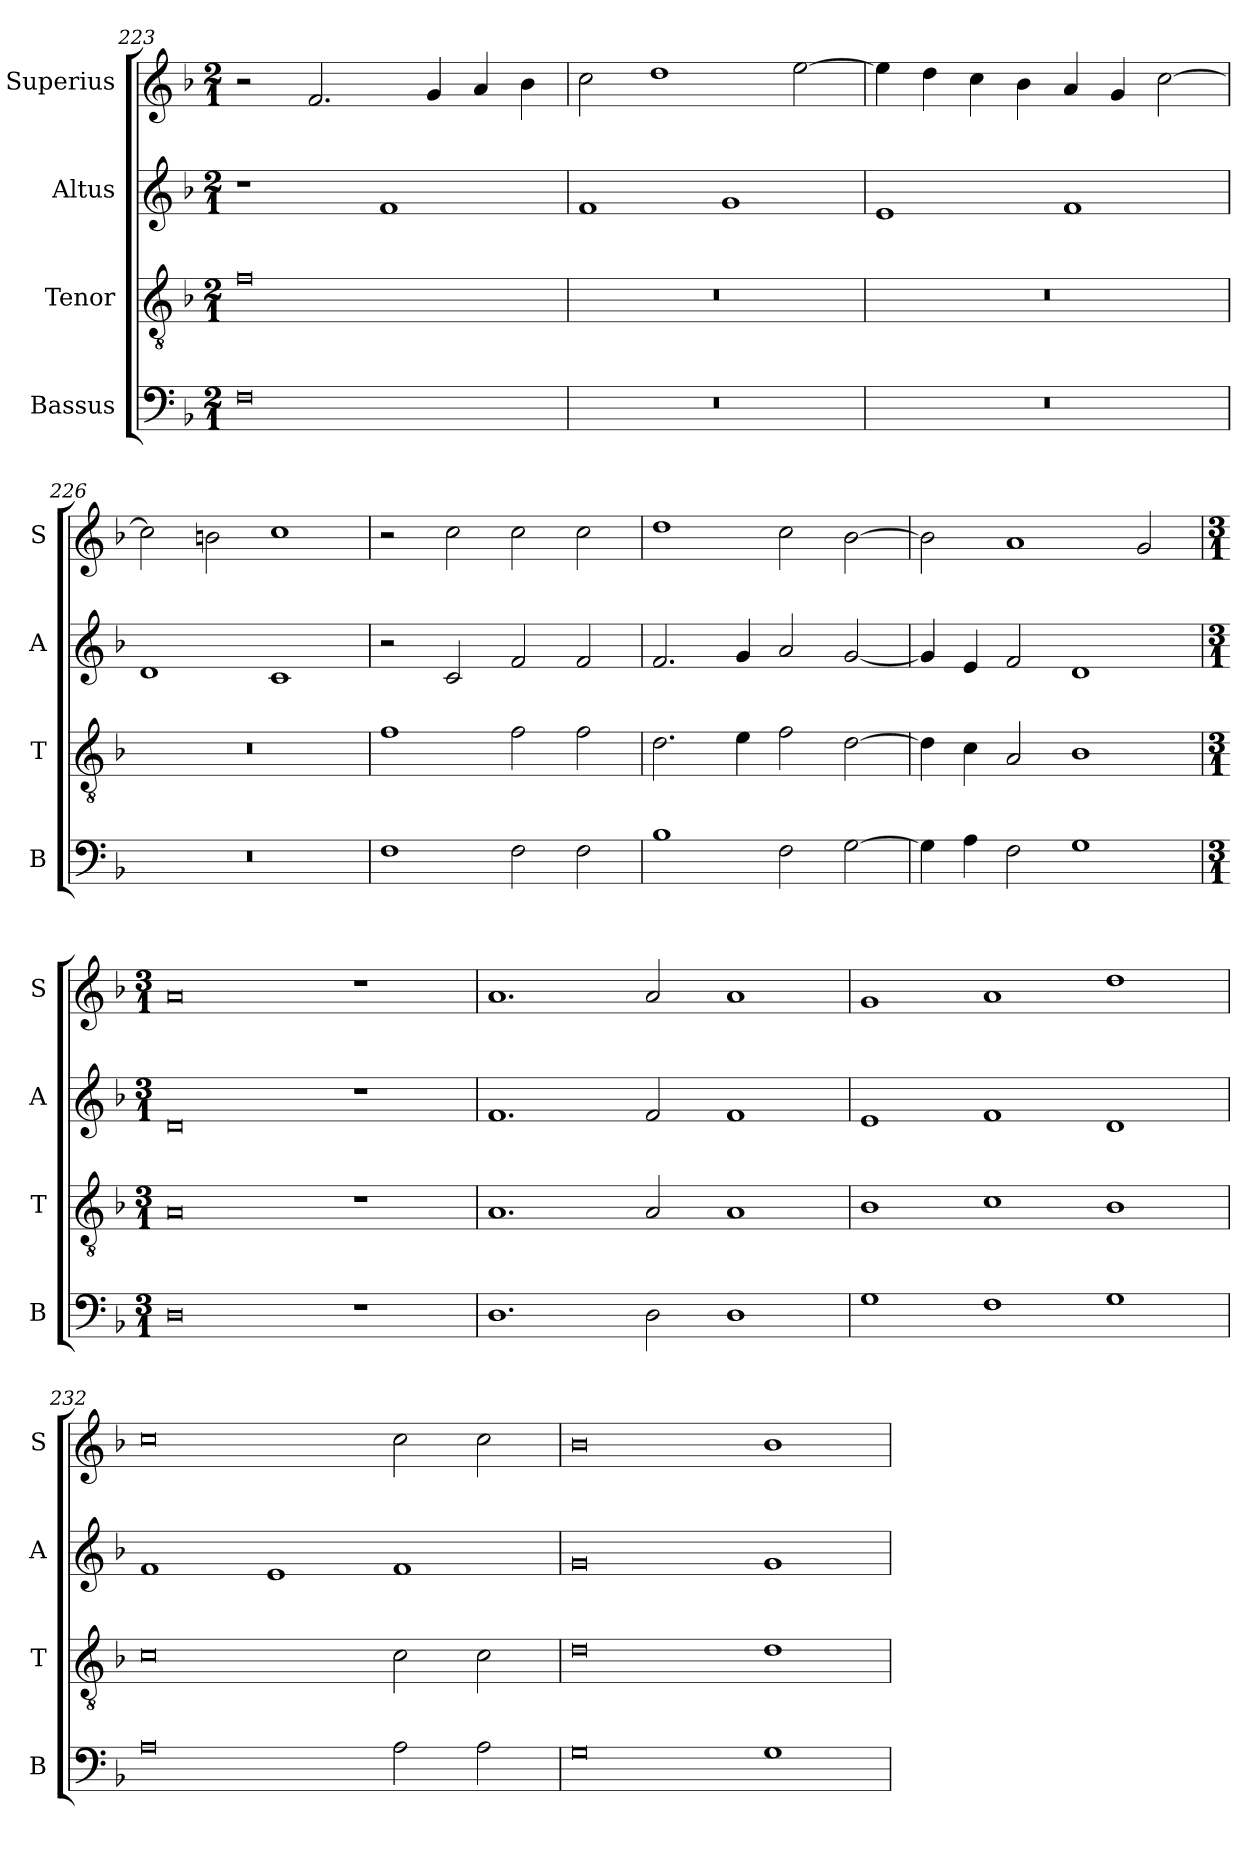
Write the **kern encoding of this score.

**kern	**kern	**kern	**kern
*part4	*part3	*part2	*part1
*staff4	*staff3	*staff2	*staff1
*I"Bassus	*I"Tenor	*I"Altus	*I"Superius
*I'B	*I'T	*I'A	*I'S
*clefF4	*clefGv2	*clefG2	*clefG2
*k[b-]	*k[b-]	*k[b-]	*k[b-]
*F:	*F:	*F:	*F:
*M2/1	*M2/1	*M2/1	*M2/1
=223	=223	=223	=223
0F	0f	1r	2r
.	.	.	2.f
.	.	1f	.
.	.	.	4g
.	.	.	4a
.	.	.	4b-
=224	=224	=224	=224
0r	0r	1f	2cc
.	.	.	1dd
.	.	1g	.
.	.	.	[2ee
=225	=225	=225	=225
0r	0r	1e	4ee]
.	.	.	4dd
.	.	.	4cc
.	.	.	4b-
.	.	1f	4a
.	.	.	4g
.	.	.	[2cc
=226	=226	=226	=226
0r	0r	1d	2cc]
.	.	.	2bn
.	.	1c	1cc
=227	=227	=227	=227
1F	1f	2r	2r
.	.	2c	2cc
2F	2f	2f	2cc
2F	2f	2f	2cc
=228	=228	=228	=228
1B-	2.d	2.f	1dd
.	4e	4g	.
2F	2f	2a	2cc
[2G	[2d	[2g	[2b-
=229	=229	=229	=229
4G]	4d]	4g]	2b-]
4A	4c	4e	.
2F	2A	2f	1a
1G	1B-	1d	.
.	.	.	2g
=	=	=	=
*M3/1	*M3/1	*M3/1	*M3/1
0D	0A	0d	0a
1r	1r	1r	1r
=230	=230	=230	=230
1.D	1.A	1.f	1.a
2D	2A	2f	2a
1D	1A	1f	1a
=231	=231	=231	=231
1G	1B-	1e	1g
1F	1c	1f	1a
1G	1B-	1d	1dd
=232	=232	=232	=232
0A	0c	1f	0cc
.	.	1e	.
2A	2c	1f	2cc
2A	2c	.	2cc
=233	=233	=233	=233
0G	0d	0g	0b-
1G	1d	1g	1b-
=	=	=	=
*-	*-	*-	*-
